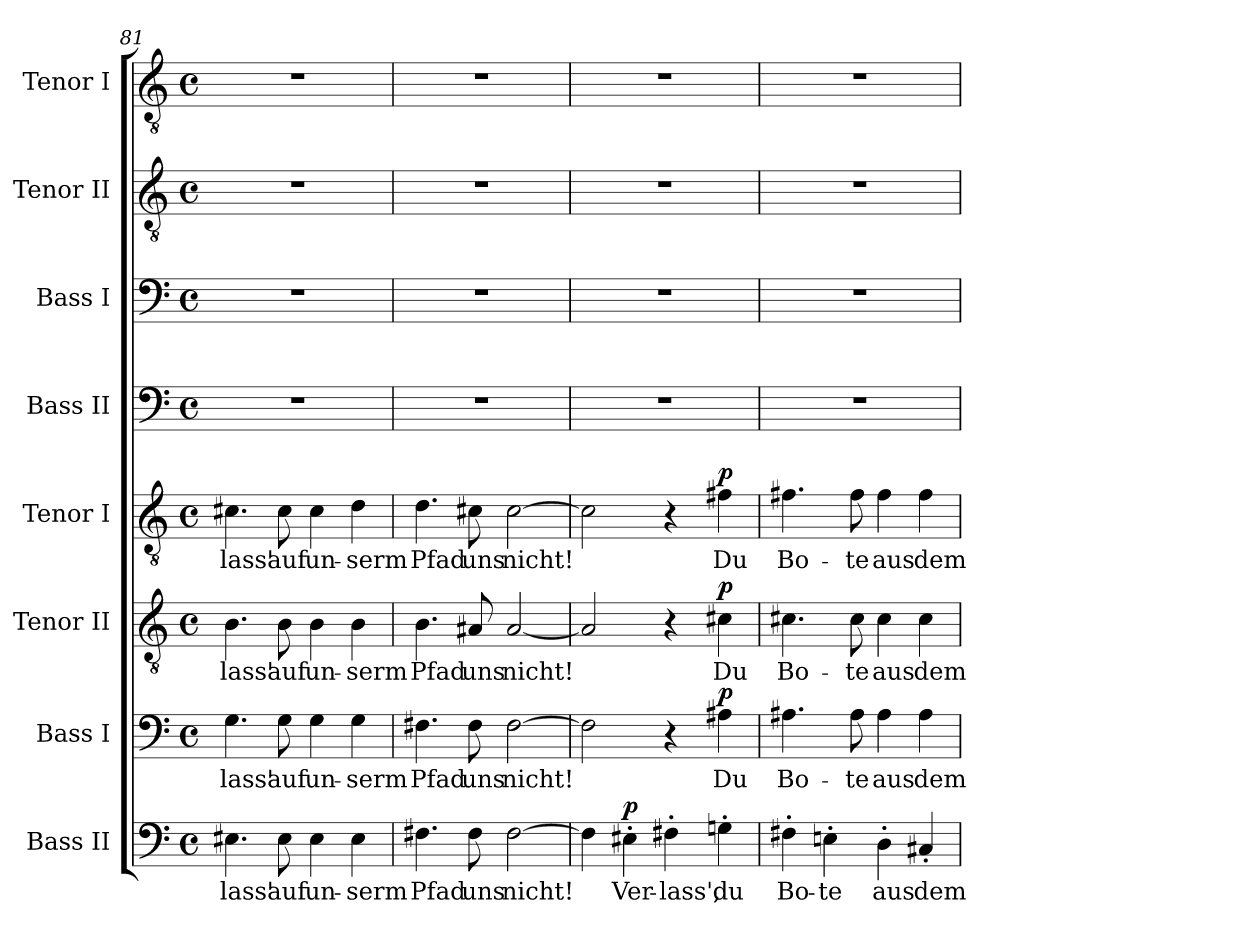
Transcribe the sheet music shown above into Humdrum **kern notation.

**kern	**text	**dynam	**kern	**text	**dynam	**kern	**text	**dynam	**kern	**text	**dynam	**kern	**kern	**kern	**kern
*part8	*part8	*part8	*part7	*part7	*part7	*part6	*part6	*part6	*part5	*part5	*part5	*part4	*part3	*part2	*part1
*staff8	*staff8	*staff8	*staff7	*staff7	*staff7	*staff6	*staff6	*staff6	*staff5	*staff5	*staff5	*staff4	*staff3	*staff2	*staff1
*I"Bass II	*	*	*I"Bass I	*	*	*I"Tenor II	*	*	*I"Tenor I	*	*	*I"Bass II	*I"Bass I	*I"Tenor II	*I"Tenor I
*I'B.	*	*	*I'B.	*	*	*I'T.	*	*	*I'T.	*	*	*I'B.	*I'B.	*I'T.	*I'T.
*clefF4	*	*	*clefF4	*	*	*clefGv2	*	*	*clefGv2	*	*	*clefF4	*clefF4	*clefGv2	*clefGv2
*	*	*	*	*	*	*ITrd7c12	*	*	*ITrd7c12	*	*	*	*	*ITrd7c12	*ITrd7c12
*k[]	*	*	*k[]	*	*	*k[]	*	*	*k[]	*	*	*k[]	*k[]	*k[]	*k[]
*C:	*	*	*C:	*	*	*C:	*	*	*C:	*	*	*C:	*C:	*C:	*C:
*M4/4	*	*	*M4/4	*	*	*M4/4	*	*	*M4/4	*	*	*M4/4	*M4/4	*M4/4	*M4/4
*met(c)	*	*	*met(c)	*	*	*met(c)	*	*	*met(c)	*	*	*met(c)	*met(c)	*met(c)	*met(c)
=81	=81	=81	=81	=81	=81	=81	=81	=81	=81	=81	=81	=81	=81	=81	=81
!	!LO:LY:b:color=#000000	!	!	!	!	!	!	!	!	!	!	!	!	!	!
!	!	!	!	!LO:LY:b:color=#000000	!	!	!	!	!	!	!	!	!	!	!
!	!	!	!	!	!	!	!LO:LY:b:color=#000000	!	!	!	!	!	!	!	!
!	!	!	!	!	!	!	!	!	!	!LO:LY:b:color=#000000	!	!	!	!	!
4.E#Xi\	-lass'	.	4.Gi\	-lass'	.	4.BBi\	-lass'	.	4.C#Xi\	-lass'	.	1r	1r	1r	1r
!	!LO:LY:b:color=#000000	!	!	!	!	!	!	!	!	!	!	!	!	!	!
!	!	!	!	!LO:LY:b:color=#000000	!	!	!	!	!	!	!	!	!	!	!
!	!	!	!	!	!	!	!LO:LY:b:color=#000000	!	!	!	!	!	!	!	!
!	!	!	!	!	!	!	!	!	!	!LO:LY:b:color=#000000	!	!	!	!	!
8E#i\	auf	.	8Gi\	auf	.	8BBi\	auf	.	8C#i\	auf	.	.	.	.	.
!	!LO:LY:b:color=#000000	!	!	!	!	!	!	!	!	!	!	!	!	!	!
!	!	!	!	!LO:LY:b:color=#000000	!	!	!	!	!	!	!	!	!	!	!
!	!	!	!	!	!	!	!LO:LY:b:color=#000000	!	!	!	!	!	!	!	!
!	!	!	!	!	!	!	!	!	!	!LO:LY:b:color=#000000	!	!	!	!	!
4E#i\	un-	.	4Gi\	un-	.	4BBi\	un-	.	4C#i\	un-	.	.	.	.	.
!	!LO:LY:b:color=#000000	!	!	!	!	!	!	!	!	!	!	!	!	!	!
!	!	!	!	!LO:LY:b:color=#000000	!	!	!	!	!	!	!	!	!	!	!
!	!	!	!	!	!	!	!LO:LY:b:color=#000000	!	!	!	!	!	!	!	!
!	!	!	!	!	!	!	!	!	!	!LO:LY:b:color=#000000	!	!	!	!	!
4E#i\	-serm	.	4Gi\	-serm	.	4BBi\	-serm	.	4Di\	-serm	.	.	.	.	.
=82	=82	=82	=82	=82	=82	=82	=82	=82	=82	=82	=82	=82	=82	=82	=82
!	!LO:LY:b:color=#000000	!	!	!	!	!	!	!	!	!	!	!	!	!	!
!	!	!	!	!LO:LY:b:color=#000000	!	!	!	!	!	!	!	!	!	!	!
!	!	!	!	!	!	!	!LO:LY:b:color=#000000	!	!	!	!	!	!	!	!
!	!	!	!	!	!	!	!	!	!	!LO:LY:b:color=#000000	!	!	!	!	!
4.F#Xi\	Pfad	.	4.F#Xi\	Pfad	.	4.BBi\	Pfad	.	4.Di\	Pfad	.	1r	1r	1r	1r
!	!LO:LY:b:color=#000000	!	!	!	!	!	!	!	!	!	!	!	!	!	!
!	!	!	!	!LO:LY:b:color=#000000	!	!	!	!	!	!	!	!	!	!	!
!	!	!	!	!	!	!	!LO:LY:b:color=#000000	!	!	!	!	!	!	!	!
!	!	!	!	!	!	!	!	!	!	!LO:LY:b:color=#000000	!	!	!	!	!
8F#i\	uns	.	8F#i\	uns	.	8AA#Xi/	uns	.	8C#Xi\	uns	.	.	.	.	.
!	!LO:LY:b:color=#000000	!	!	!	!	!	!	!	!	!	!	!	!	!	!
!	!	!	!	!LO:LY:b:color=#000000	!	!	!	!	!	!	!	!	!	!	!
!	!	!	!	!	!	!	!LO:LY:b:color=#000000	!	!	!	!	!	!	!	!
!	!	!	!	!	!	!	!	!	!	!LO:LY:b:color=#000000	!	!	!	!	!
[2F#i\	nicht!	.	[2F#i\	nicht!	.	[2AA#i/	nicht!	.	[2C#i\	nicht!	.	.	.	.	.
=83	=83	=83	=83	=83	=83	=83	=83	=83	=83	=83	=83	=83	=83	=83	=83
4F#i\]	.	.	2F#i\]	.	.	2AA#i/]	.	.	2C#i\]	.	.	1r	1r	1r	1r
!	!LO:LY:b:color=#000000	!	!	!	!	!	!	!	!	!	!	!	!	!	!
4E#X'i\	Ver-	p	.	.	.	.	.	.	.	.	.	.	.	.	.
!	!LO:LY:b:color=#000000	!	!	!	!	!	!	!	!	!	!	!	!	!	!
4F#X'i\	-lass',	.	4r	.	.	4r	.	.	4r	.	.	.	.	.	.
!	!LO:LY:b:color=#000000	!	!	!	!	!	!	!	!	!	!	!	!	!	!
!	!	!	!	!LO:LY:b:color=#000000	!	!	!	!	!	!	!	!	!	!	!
!	!	!	!	!	!	!	!LO:LY:b:color=#000000	!	!	!	!	!	!	!	!
!	!	!	!	!	!	!	!	!	!	!LO:LY:b:color=#000000	!	!	!	!	!
4Gn'i\	du	.	4A#Xi\	Du	p	4C#Xi\	Du	p	4F#Xi\	Du	p	.	.	.	.
=84	=84	=84	=84	=84	=84	=84	=84	=84	=84	=84	=84	=84	=84	=84	=84
!	!LO:LY:b:color=#000000	!	!	!	!	!	!	!	!	!	!	!	!	!	!
!	!	!	!	!LO:LY:b:color=#000000	!	!	!	!	!	!	!	!	!	!	!
!	!	!	!	!	!	!	!LO:LY:b:color=#000000	!	!	!	!	!	!	!	!
!	!	!	!	!	!	!	!	!	!	!LO:LY:b:color=#000000	!	!	!	!	!
4F#X'i\	Bo-	.	4.A#Xi\	Bo-	.	4.C#Xi\	Bo-	.	4.F#Xi\	Bo-	.	1r	1r	1r	1r
!	!LO:LY:b:color=#000000	!	!	!	!	!	!	!	!	!	!	!	!	!	!
4En'i\	-te	.	.	.	.	.	.	.	.	.	.	.	.	.	.
!	!	!	!	!LO:LY:b:color=#000000	!	!	!	!	!	!	!	!	!	!	!
!	!	!	!	!	!	!	!LO:LY:b:color=#000000	!	!	!	!	!	!	!	!
!	!	!	!	!	!	!	!	!	!	!LO:LY:b:color=#000000	!	!	!	!	!
.	.	.	8A#i\	-te	.	8C#i\	-te	.	8F#i\	-te	.	.	.	.	.
!	!LO:LY:b:color=#000000	!	!	!	!	!	!	!	!	!	!	!	!	!	!
!	!	!	!	!LO:LY:b:color=#000000	!	!	!	!	!	!	!	!	!	!	!
!	!	!	!	!	!	!	!LO:LY:b:color=#000000	!	!	!	!	!	!	!	!
!	!	!	!	!	!	!	!	!	!	!LO:LY:b:color=#000000	!	!	!	!	!
4D'i\	aus	.	4A#i\	aus	.	4C#i\	aus	.	4F#i\	aus	.	.	.	.	.
!	!LO:LY:b:color=#000000	!	!	!	!	!	!	!	!	!	!	!	!	!	!
!	!	!	!	!LO:LY:b:color=#000000	!	!	!	!	!	!	!	!	!	!	!
!	!	!	!	!	!	!	!LO:LY:b:color=#000000	!	!	!	!	!	!	!	!
!	!	!	!	!	!	!	!	!	!	!LO:LY:b:color=#000000	!	!	!	!	!
4C#X'i/	dem	.	4A#i\	dem	.	4C#i\	dem	.	4F#i\	dem	.	.	.	.	.
=	=	=	=	=	=	=	=	=	=	=	=	=	=	=	=
*-	*-	*-	*-	*-	*-	*-	*-	*-	*-	*-	*-	*-	*-	*-	*-
